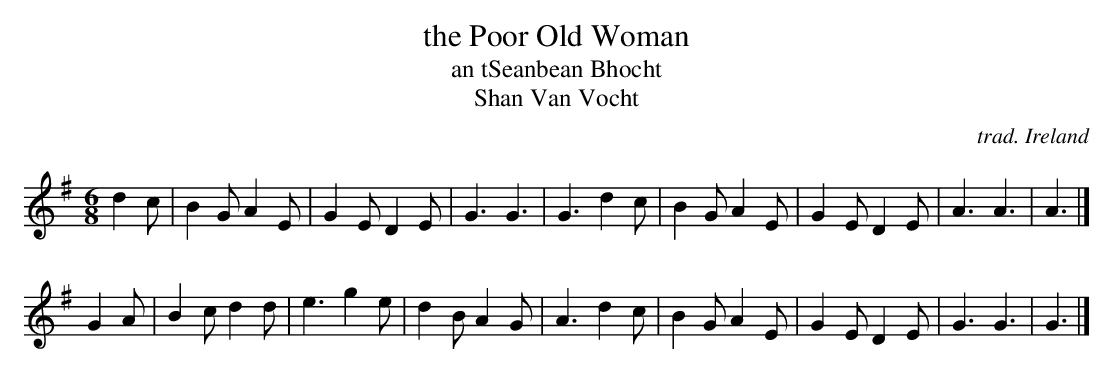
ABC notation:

X:1
T: the Poor Old Woman
T: an tSeanbean Bhocht
T: Shan Van Vocht
O: trad. Ireland
M: 6/8
L: 1/8
K: G
d2c | B2G A2E | G2E D2E | G3  G3  | G3 \
d2c | B2G A2E | G2E D2E | A3  A3  | A3 |]
G2A | B2c d2d | e3  g2e | d2B A2G | A3 \
d2c | B2G A2E | G2E D2E | G3  G3  | G3 |]
